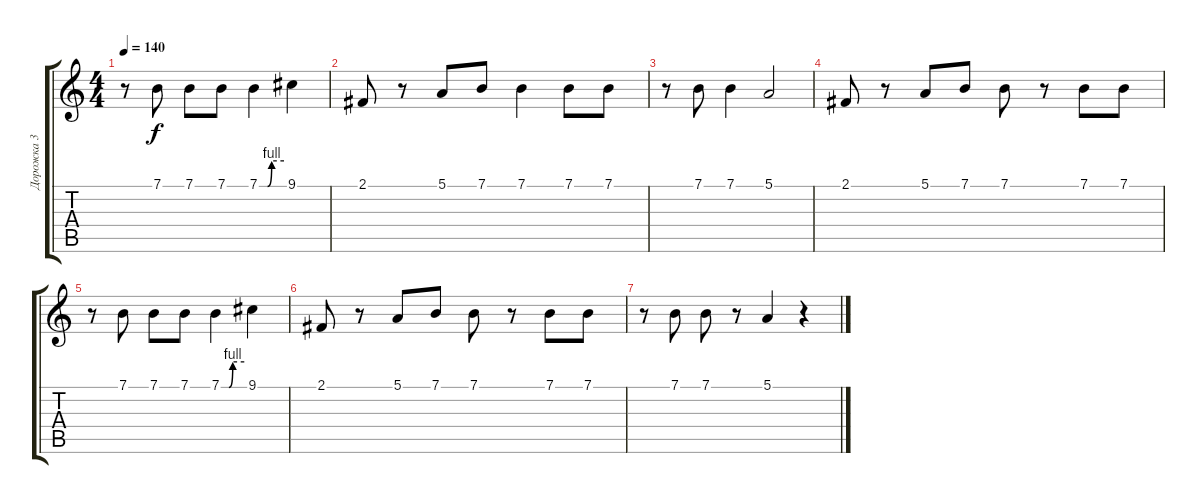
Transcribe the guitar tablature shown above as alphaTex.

\track ("Дорожка 3" "Дорожка 3") {instrument violin}
\staff {score tabs}
\tuning (E4 B3 G3 D3 A2 E2) {hide}
\ts (4 4)
\tempo 140
\clef g2
\ks c
r.8{dy f} 7.1.8 7.1.8 7.1.8 7.1{be (custom 0 0 20 0 30 4 60 4)}.4 9.1.4 |
2.1.8 r.8 5.1.8 7.1.8 7.1.4 7.1.8 7.1.8 |
r.8 7.1.8 7.1.4 5.1.2 |
2.1.8 r.8 5.1.8 7.1.8 7.1.8 r.8 7.1.8 7.1.8 |
r.8 7.1.8 7.1.8 7.1.8 7.1{be (custom 0 0 20 0 30 4 60 4)}.4 9.1.4 |
2.1.8 r.8 5.1.8 7.1.8 7.1.8 r.8 7.1.8 7.1.8 |
r.8 7.1.8 7.1.8 r.8 5.1.4 r.4
